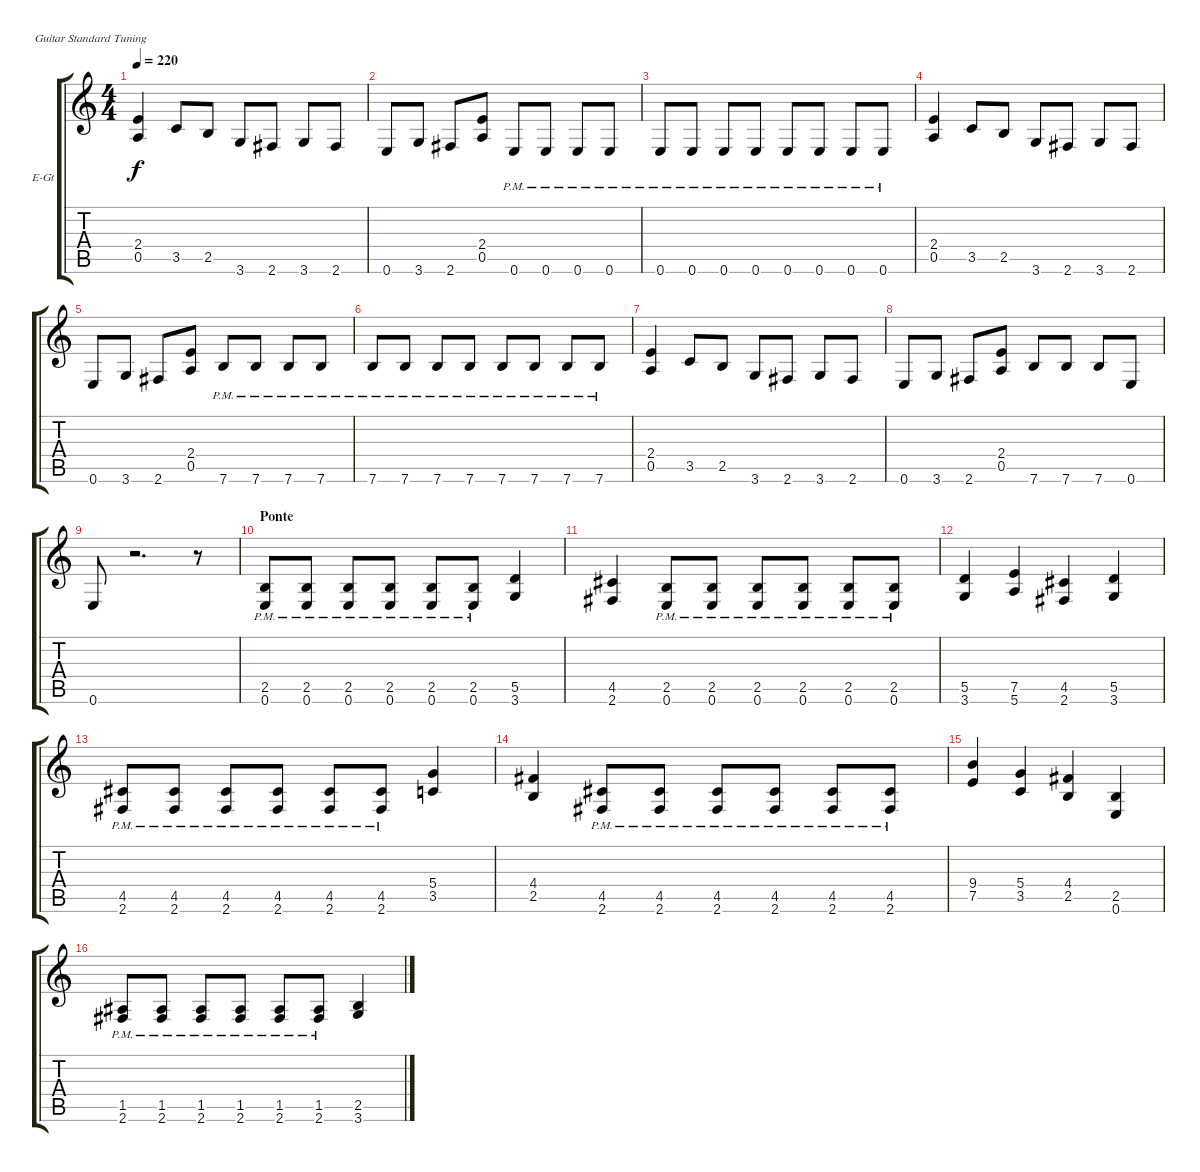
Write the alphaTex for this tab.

\defaultSystemsLayout 4
\bracketExtendMode groupsimilarinstruments
\firstSystemTrackNameOrientation horizontal
\otherSystemsTrackNameOrientation horizontal
\track ("Electric Guitar" "E-Gt") {instrument distortionguitar}
\staff {score tabs}
\tuning (E4 B3 G3 D3 A2 E2)
\ts (4 4)
\tempo 220
\clef g2
\ks c
(0.5 2.4).4{dy f} 3.5.8 2.5.8 3.6.8 2.6.8 3.6.8 2.6.8 |
0.6.8 3.6.8 2.6.8 (0.5 2.4).8 0.6{pm}.8 0.6{pm}.8 0.6{pm}.8 0.6{pm}.8 |
0.6{pm}.8 0.6{pm}.8 0.6{pm}.8 0.6{pm}.8 0.6{pm}.8 0.6{pm}.8 0.6{pm}.8 0.6{pm}.8 |
(0.5 2.4).4 3.5.8 2.5.8 3.6.8 2.6.8 3.6.8 2.6.8 |
0.6.8 3.6.8 2.6.8 (0.5 2.4).8 7.6{pm}.8 7.6{pm}.8 7.6{pm}.8 7.6{pm}.8 |
7.6{pm}.8 7.6{pm}.8 7.6{pm}.8 7.6{pm}.8 7.6{pm}.8 7.6{pm}.8 7.6{pm}.8 7.6{pm}.8 |
(0.5 2.4).4 3.5.8 2.5.8 3.6.8 2.6.8 3.6.8 2.6.8 |
0.6.8 3.6.8 2.6.8 (0.5 2.4).8 7.6.8 7.6.8 7.6.8 0.6.8 |
0.6.8 r.2{d} r.8 |
\section ("" "Ponte")
(0.6{pm} 2.5{pm}).8 (0.6{pm} 2.5{pm}).8 (0.6{pm} 2.5{pm}).8 (0.6{pm} 2.5{pm}).8 (0.6{pm} 2.5{pm}).8 (0.6{pm} 2.5{pm}).8 (3.6 5.5).4 |
(2.6 4.5).4 (0.6{pm} 2.5{pm}).8 (2.5{pm} 0.6{pm}).8 (2.5{pm} 0.6{pm}).8 (2.5{pm} 0.6{pm}).8 (2.5{pm} 0.6{pm}).8 (2.5{pm} 0.6{pm}).8 |
(3.6 5.5).4 (5.6 7.5).4 (2.6 4.5).4 (3.6 5.5).4 |
(2.6{pm} 4.5{pm}).8 (2.6{pm} 4.5{pm}).8 (2.6{pm} 4.5{pm}).8 (2.6{pm} 4.5{pm}).8 (2.6{pm} 4.5{pm}).8 (2.6{pm} 4.5{pm}).8 (3.5 5.4).4 |
(2.5 4.4).4 (2.6{pm} 4.5{pm}).8 (2.6{pm} 4.5{pm}).8 (2.6{pm} 4.5{pm}).8 (2.6{pm} 4.5{pm}).8 (2.6{pm} 4.5{pm}).8 (2.6{pm} 4.5{pm}).8 |
(7.5 9.4).4 (3.5 5.4).4 (2.5 4.4).4 (2.5 0.6).4 |
(1.5{pm} 2.6{pm}).8 (1.5{pm} 2.6{pm}).8 (1.5{pm} 2.6{pm}).8 (1.5{pm} 2.6{pm}).8 (1.5{pm} 2.6{pm}).8 (1.5{pm} 2.6{pm}).8 (3.6 2.5).4
